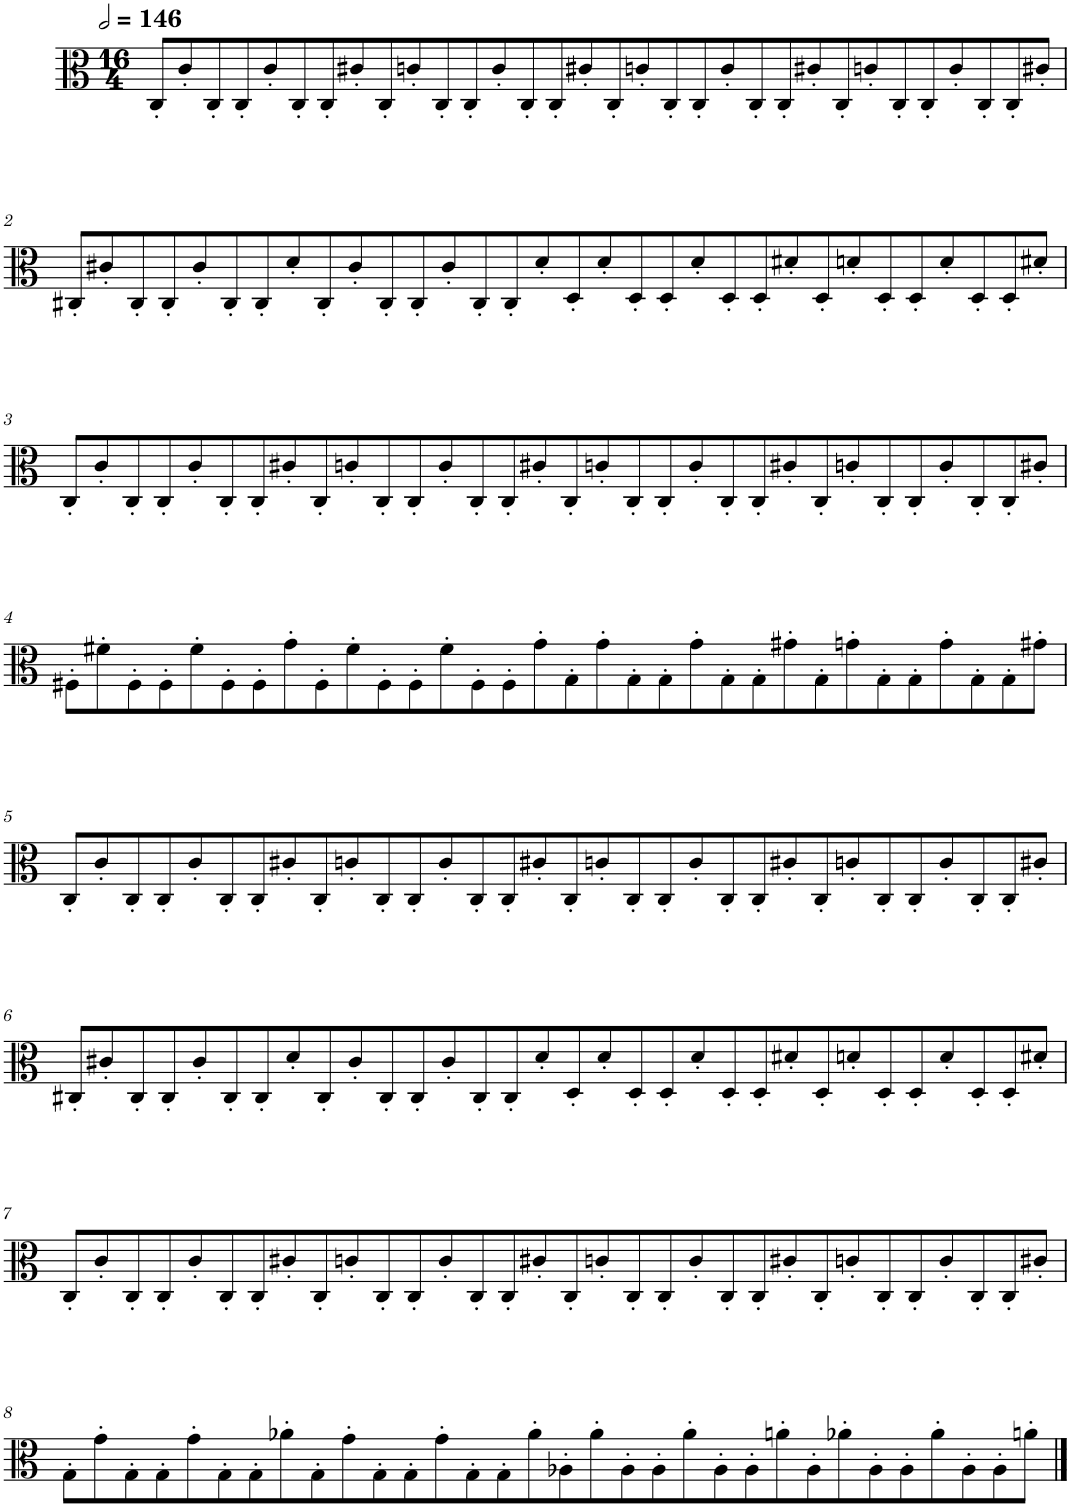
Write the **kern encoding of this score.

**kern
*part1
*staff1
*I"Viola
*I'Vla.
*clefC3
*k[]
*M16/4
*MM292
=1
8C'/L
8c'/
8C'/
8C'/
8c'/
8C'/
8C'/
8c#X'/
8C'/
8cn'/
8C'/
8C'/
8c'/
8C'/
8C'/
8c#X'/
8C'/
8cn'/
8C'/
8C'/
8c'/
8C'/
8C'/
8c#X'/
8C'/
8cn'/
8C'/
8C'/
8c'/
8C'/
8C'/
8c#X'/J
!!LO:LB:g=z
=2
8C#X'/L
8c#X'/
8C#'/
8C#'/
8c#'/
8C#'/
8C#'/
8d'/
8C#'/
8c#'/
8C#'/
8C#'/
8c#'/
8C#'/
8C#'/
8d'/
8D'/
8d'/
8D'/
8D'/
8d'/
8D'/
8D'/
8d#X'/
8D'/
8dn'/
8D'/
8D'/
8d'/
8D'/
8D'/
8d#X'/J
!!LO:LB:g=z
=3
8C'/L
8c'/
8C'/
8C'/
8c'/
8C'/
8C'/
8c#X'/
8C'/
8cn'/
8C'/
8C'/
8c'/
8C'/
8C'/
8c#X'/
8C'/
8cn'/
8C'/
8C'/
8c'/
8C'/
8C'/
8c#X'/
8C'/
8cn'/
8C'/
8C'/
8c'/
8C'/
8C'/
8c#X'/J
!!LO:LB:g=z
=4
8F#X'\L
8f#X'\
8F#'\
8F#'\
8f#'\
8F#'\
8F#'\
8g'\
8F#'\
8f#'\
8F#'\
8F#'\
8f#'\
8F#'\
8F#'\
8g'\
8G'\
8g'\
8G'\
8G'\
8g'\
8G'\
8G'\
8g#X'\
8G'\
8gn'\
8G'\
8G'\
8g'\
8G'\
8G'\
8g#X'\J
!!LO:LB:g=z
=5
8C'/L
8c'/
8C'/
8C'/
8c'/
8C'/
8C'/
8c#X'/
8C'/
8cn'/
8C'/
8C'/
8c'/
8C'/
8C'/
8c#X'/
8C'/
8cn'/
8C'/
8C'/
8c'/
8C'/
8C'/
8c#X'/
8C'/
8cn'/
8C'/
8C'/
8c'/
8C'/
8C'/
8c#X'/J
!!LO:LB:g=z
=6
8C#X'/L
8c#X'/
8C#'/
8C#'/
8c#'/
8C#'/
8C#'/
8d'/
8C#'/
8c#'/
8C#'/
8C#'/
8c#'/
8C#'/
8C#'/
8d'/
8D'/
8d'/
8D'/
8D'/
8d'/
8D'/
8D'/
8d#X'/
8D'/
8dn'/
8D'/
8D'/
8d'/
8D'/
8D'/
8d#X'/J
!!LO:LB:g=z
=7
8C'/L
8c'/
8C'/
8C'/
8c'/
8C'/
8C'/
8c#X'/
8C'/
8cn'/
8C'/
8C'/
8c'/
8C'/
8C'/
8c#X'/
8C'/
8cn'/
8C'/
8C'/
8c'/
8C'/
8C'/
8c#X'/
8C'/
8cn'/
8C'/
8C'/
8c'/
8C'/
8C'/
8c#X'/J
!!LO:LB:g=z
=8
8G'\L
8g'\
8G'\
8G'\
8g'\
8G'\
8G'\
8a-X'\
8G'\
8g'\
8G'\
8G'\
8g'\
8G'\
8G'\
8a-'\
8A-X'\
8a-'\
8A-'\
8A-'\
8a-'\
8A-'\
8A-'\
8an'\
8A-'\
8a-X'\
8A-'\
8A-'\
8a-'\
8A-'\
8A-'\
8an'\J
==
*-
